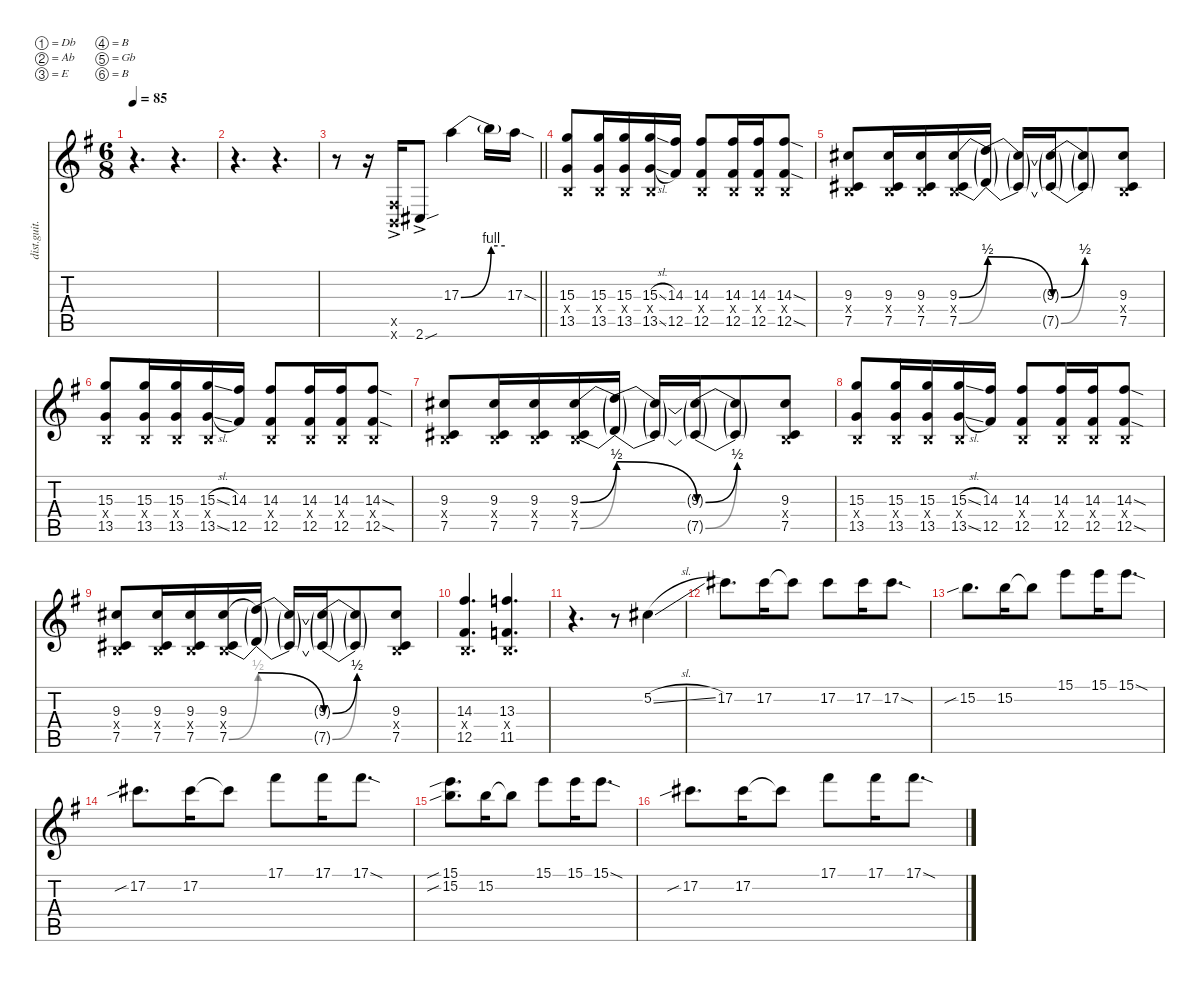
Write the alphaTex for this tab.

\defaultSystemsLayout 4
\hideDynamics
\bracketExtendMode nobrackets
\otherSystemsTrackNameOrientation horizontal
\track ("Guitar 3" "dist.guit.") {instrument distortionguitar}
\staff {score tabs}
\tuning (Db4 Ab3 E3 B2 Gb2 B1)
\ts (6 8)
\tempo 85
\clef g2
\ks eminor
r.4{d dy f} r.4{d} |
r.4{d} r.4{d} |
\barLineRight lightlight
r.8 r.16 (0.5{ac x acc #} 0.6{ac x acc forcenatural}).16 2.6{sou ac acc #}.8 17.3{be (bend 0 0 60 4) acc forcenatural}.4 17.3{be (hold 0 4 60 4) t}.16 17.3{sod acc forcenatural}.16 |
(15.3{acc forcenatural} 0.4{x acc forcenatural} 13.5{acc forcenatural}).8 (15.3{acc forcenatural} 0.4{x acc forcenatural} 13.5{acc forcenatural}).16 (15.3{acc forcenatural} 0.4{x acc forcenatural} 13.5{acc forcenatural}).16 (15.3{sl acc forcenatural} 0.4{x acc forcenatural} 13.5{sl acc forcenatural}).16 (14.3{acc #} 12.5{acc #}).16 (14.3{acc #} 0.4{x acc forcenatural} 12.5{acc #}).8 (14.3{acc #} 0.4{x acc forcenatural} 12.5{acc #}).16 (14.3{acc #} 0.4{x acc forcenatural} 12.5{acc #}).16 (14.3{sod acc #} 0.4{x acc forcenatural} 12.5{sod acc #}).8 |
(9.3{acc #} 0.4{x acc forcenatural} 7.5{acc #}).8 (9.3{acc #} 0.4{x acc forcenatural} 7.5{acc #}).16 (9.3{acc #} 0.4{x acc forcenatural} 7.5{acc #}).16 (9.3{be (bend 0 0 60 2) acc #} 0.4{x acc forcenatural} 7.5{be (bend 0 0 60 2) acc #}).16 (9.3{be (release 0 2 60 0) t} 7.5{be (release 0 2 60 0) t}).16 (9.3{t acc #} 7.5{t acc #}).16 (9.3{be (bend 0 0 60 2) t acc #} 7.5{be (bend 0 0 60 2) t acc #}).16 (9.3{be (hold 0 0 60 0) t acc #} 7.5{be (hold 0 0 60 0) t acc #}).8 (9.3{acc #} 0.4{x acc forcenatural} 7.5{acc #}).8 |
(15.3{acc forcenatural} 0.4{x acc forcenatural} 13.5{acc forcenatural}).8 (15.3{acc forcenatural} 0.4{x acc forcenatural} 13.5{acc forcenatural}).16 (15.3{acc forcenatural} 0.4{x acc forcenatural} 13.5{acc forcenatural}).16 (15.3{sl acc forcenatural} 0.4{x acc forcenatural} 13.5{sl acc forcenatural}).16 (14.3{acc #} 12.5{acc #}).16 (14.3{acc #} 0.4{x acc forcenatural} 12.5{acc #}).8 (14.3{acc #} 0.4{x acc forcenatural} 12.5{acc #}).16 (14.3{acc #} 0.4{x acc forcenatural} 12.5{acc #}).16 (14.3{sod acc #} 0.4{x acc forcenatural} 12.5{sod acc #}).8 |
(9.3{acc #} 0.4{x acc forcenatural} 7.5{acc #}).8 (9.3{acc #} 0.4{x acc forcenatural} 7.5{acc #}).16 (9.3{acc #} 0.4{x acc forcenatural} 7.5{acc #}).16 (9.3{be (bend 0 0 60 2) acc #} 0.4{x acc forcenatural} 7.5{be (bend 0 0 60 2) acc #}).16 (9.3{be (release 0 2 60 0) t} 7.5{be (release 0 2 60 0) t}).16 (9.3{t acc #} 7.5{t acc #}).16 (9.3{be (bend 0 0 60 2) t acc #} 7.5{be (bend 0 0 60 2) t acc #}).16 (9.3{be (hold 0 0 60 0) t acc #} 7.5{be (hold 0 0 60 0) t acc #}).8 (9.3{acc #} 0.4{x acc forcenatural} 7.5{acc #}).8 |
(15.3{acc forcenatural} 0.4{x acc forcenatural} 13.5{acc forcenatural}).8 (15.3{acc forcenatural} 0.4{x acc forcenatural} 13.5{acc forcenatural}).16 (15.3{acc forcenatural} 0.4{x acc forcenatural} 13.5{acc forcenatural}).16 (15.3{sl acc forcenatural} 0.4{x acc forcenatural} 13.5{sl acc forcenatural}).16 (14.3{acc #} 12.5{acc #}).16 (14.3{acc #} 0.4{x acc forcenatural} 12.5{acc #}).8 (14.3{acc #} 0.4{x acc forcenatural} 12.5{acc #}).16 (14.3{acc #} 0.4{x acc forcenatural} 12.5{acc #}).16 (14.3{sod acc #} 0.4{x acc forcenatural} 12.5{sod acc #}).8 |
(9.3{acc #} 0.4{x acc forcenatural} 7.5{acc #}).8 (9.3{acc #} 0.4{x acc forcenatural} 7.5{acc #}).16 (9.3{acc #} 0.4{x acc forcenatural} 7.5{acc #}).16 (9.3{be (hold 0 0 60 0) acc #} 0.4{x acc forcenatural} 7.5{be (bend 0 0 60 2) acc #}).16 (9.3{be (release 0 2 60 0) t} 7.5{be (release 0 2 60 0) t}).16 (9.3{t acc #} 7.5{t acc #}).16 (9.3{be (bend 0 0 60 2) t acc #} 7.5{be (bend 0 0 60 2) t acc #}).16 (9.3{be (hold 0 0 60 0) t acc #} 7.5{be (hold 0 0 60 0) t acc #}).8 (9.3{acc #} 0.4{x acc forcenatural} 7.5{acc #}).8 |
(14.3{acc #} 0.4{x acc forcenatural} 12.5{acc #}).4{d} (13.3{acc forcenatural} 0.4{x acc forcenatural} 11.5{acc forcenatural}).4{d} |
r.4{d} r.8 5.2{sl acc #}.4 |
17.2{acc #}.8{d} 17.2{acc #}.16 17.2{t acc #}.8 17.2{acc #}.8 17.2{acc #}.16 17.2{sod acc #}.8{d} |
15.2{sib acc forcenatural}.8{d} 15.2{acc forcenatural}.16 15.2{t acc forcenatural}.8 15.1{acc forcenatural}.8 15.1{acc forcenatural}.16 15.1{sod acc forcenatural}.8{d} |
17.2{sib acc #}.8{d} 17.2{acc #}.16 17.2{t acc #}.8 17.1{acc #}.8 17.1{acc #}.16 17.1{sod acc #}.8{d} |
(15.1{sib acc forcenatural} 15.2{sib acc forcenatural}).8{d} 15.2{acc forcenatural}.16 15.2{t acc forcenatural}.8 15.1{acc forcenatural}.8 15.1{acc forcenatural}.16 15.1{sod acc forcenatural}.8{d} |
17.2{sib acc #}.8{d} 17.2{acc #}.16 17.2{t acc #}.8 17.1{acc #}.8 17.1{acc #}.16 17.1{sod acc #}.8{d}
